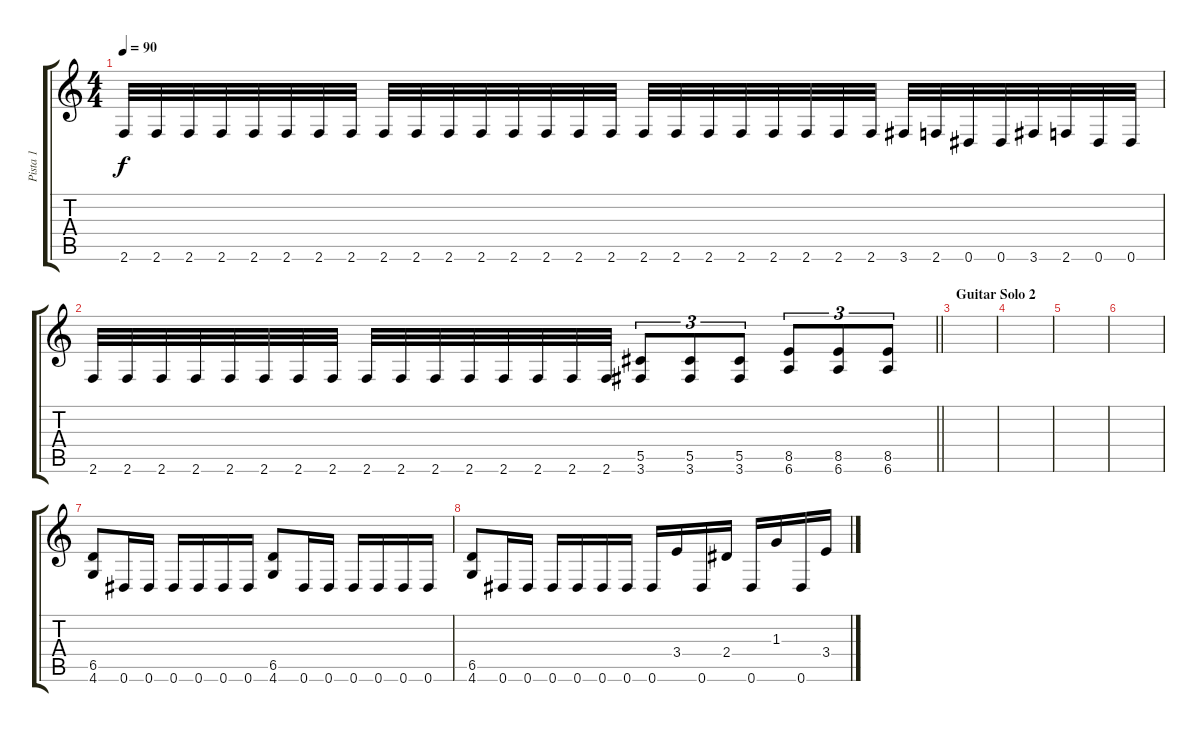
\track ("Pista 1" "Pista 1") {instrument distortionguitar}
\staff {score tabs}
\tuning (Eb4 Bb3 Gb3 Db3 Ab2 Eb2) {hide}
\ts (4 4)
\tempo 90
\clef g2
\ks c
2.6.32{dy f} 2.6.32 2.6.32 2.6.32 2.6.32 2.6.32 2.6.32 2.6.32 2.6.32 2.6.32 2.6.32 2.6.32 2.6.32 2.6.32 2.6.32 2.6.32 2.6.32 2.6.32 2.6.32 2.6.32 2.6.32 2.6.32 2.6.32 2.6.32 3.6.32 2.6.32 0.6.32 0.6.32 3.6.32 2.6.32 0.6.32 0.6.32 |
\barLineRight lightlight
2.6.32 2.6.32 2.6.32 2.6.32 2.6.32 2.6.32 2.6.32 2.6.32 2.6.32 2.6.32 2.6.32 2.6.32 2.6.32 2.6.32 2.6.32 2.6.32 (5.5 3.6).8{tu (3 2)} (5.5 3.6).8{tu (3 2)} (5.5 3.6).8{tu (3 2)} (8.5 6.6).8{tu (3 2)} (8.5 6.6).8{tu (3 2)} (8.5 6.6).8{tu (3 2)} |
\section ("" "Guitar Solo 2")
|
|
|
|
(6.5 4.6).8 0.6.16 0.6.16 0.6.16 0.6.16 0.6.16 0.6.16 (6.5 4.6).8 0.6.16 0.6.16 0.6.16 0.6.16 0.6.16 0.6.16 |
(6.5 4.6).8 0.6.16 0.6.16 0.6.16 0.6.16 0.6.16 0.6.16 0.6.16 3.4.16 0.6.16 2.4.16 0.6.16 1.3.16 0.6.16 3.4.16
